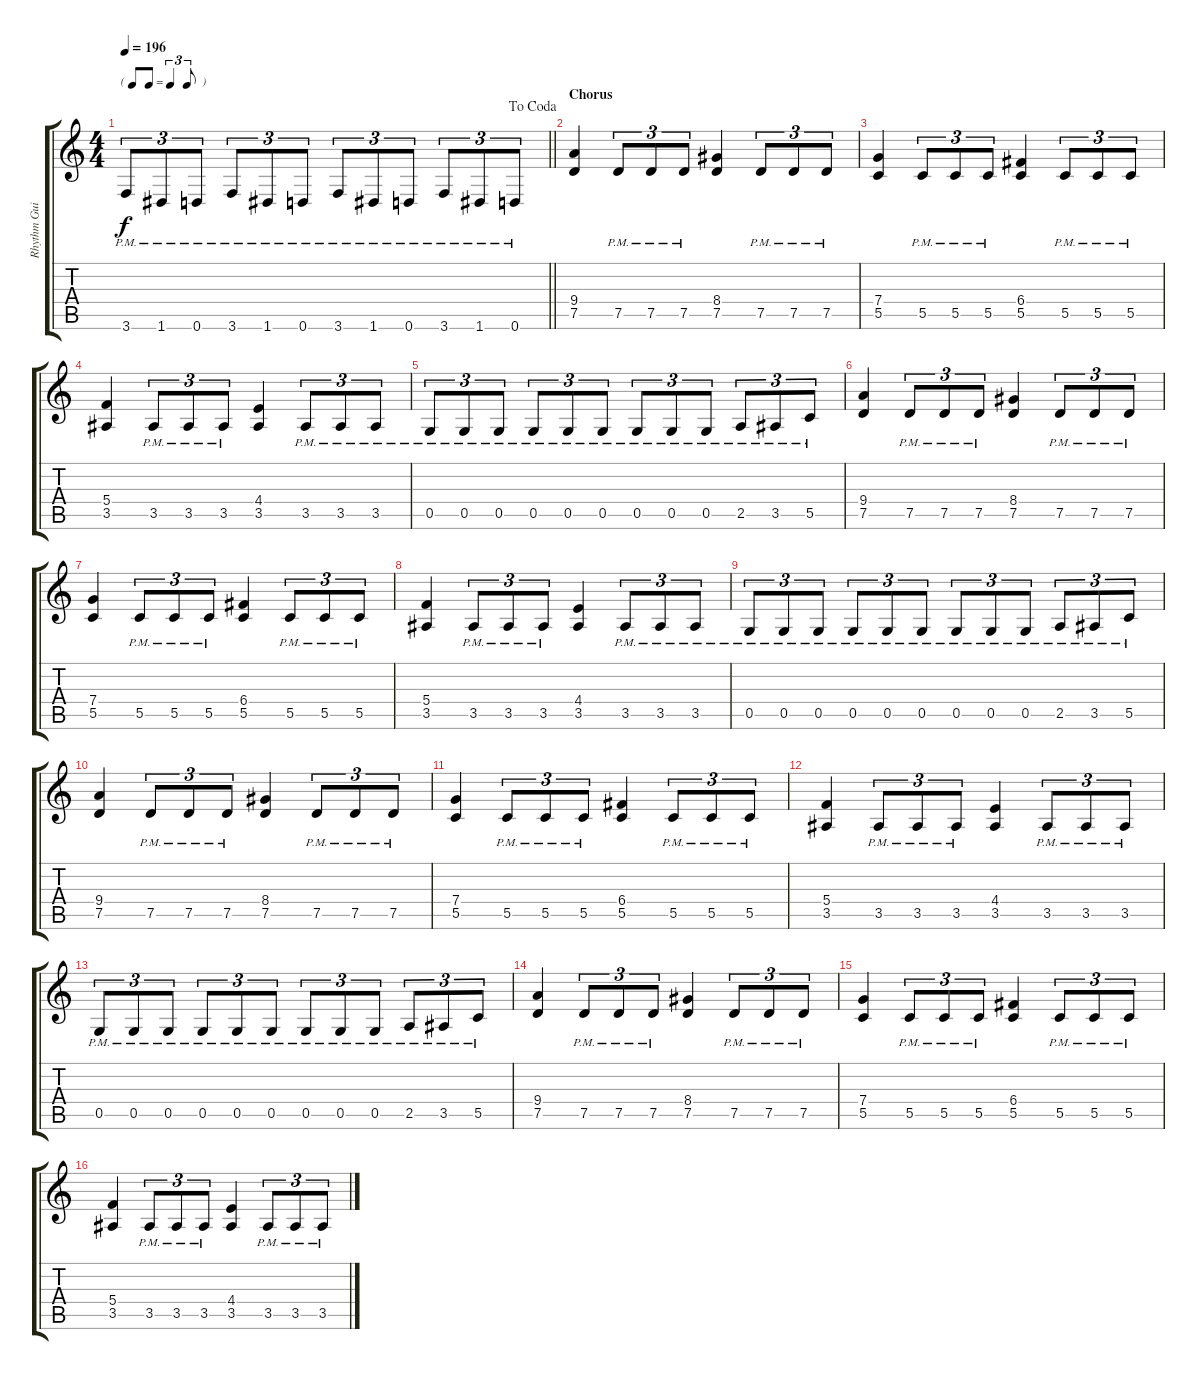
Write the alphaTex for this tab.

\track ("Rhythm Guitar 1" "Rhythm Gui") {instrument distortionguitar}
\staff {score tabs}
\tuning (D4 A3 F3 C3 G2 D2) {hide}
\ts (4 4)
\tf triplet8th
\jump dacoda
\tempo 196
\clef g2
\barLineRight lightlight
\ks c
3.6{pm}.8{tu (3 2) dy f} 1.6{pm}.8{tu (3 2)} 0.6{pm}.8{tu (3 2)} 3.6{pm}.8{tu (3 2)} 1.6{pm}.8{tu (3 2)} 0.6{pm}.8{tu (3 2)} 3.6{pm}.8{tu (3 2)} 1.6{pm}.8{tu (3 2)} 0.6{pm}.8{tu (3 2)} 3.6{pm}.8{tu (3 2)} 1.6{pm}.8{tu (3 2)} 0.6{pm}.8{tu (3 2)} |
\section ("" "Chorus")
(9.4 7.5).4 7.5{pm}.8{tu (3 2)} 7.5{pm}.8{tu (3 2)} 7.5{pm}.8{tu (3 2)} (8.4 7.5).4 7.5{pm}.8{tu (3 2)} 7.5{pm}.8{tu (3 2)} 7.5{pm}.8{tu (3 2)} |
(7.4 5.5).4 5.5{pm}.8{tu (3 2)} 5.5{pm}.8{tu (3 2)} 5.5{pm}.8{tu (3 2)} (6.4 5.5).4 5.5{pm}.8{tu (3 2)} 5.5{pm}.8{tu (3 2)} 5.5{pm}.8{tu (3 2)} |
(5.4 3.5).4 3.5{pm}.8{tu (3 2)} 3.5{pm}.8{tu (3 2)} 3.5{pm}.8{tu (3 2)} (4.4 3.5).4 3.5{pm}.8{tu (3 2)} 3.5{pm}.8{tu (3 2)} 3.5{pm}.8{tu (3 2)} |
0.5{pm}.8{tu (3 2)} 0.5{pm}.8{tu (3 2)} 0.5{pm}.8{tu (3 2)} 0.5{pm}.8{tu (3 2)} 0.5{pm}.8{tu (3 2)} 0.5{pm}.8{tu (3 2)} 0.5{pm}.8{tu (3 2)} 0.5{pm}.8{tu (3 2)} 0.5{pm}.8{tu (3 2)} 2.5{pm}.8{tu (3 2)} 3.5{pm}.8{tu (3 2)} 5.5{pm}.8{tu (3 2)} |
(9.4 7.5).4 7.5{pm}.8{tu (3 2)} 7.5{pm}.8{tu (3 2)} 7.5{pm}.8{tu (3 2)} (8.4 7.5).4 7.5{pm}.8{tu (3 2)} 7.5{pm}.8{tu (3 2)} 7.5{pm}.8{tu (3 2)} |
(7.4 5.5).4 5.5{pm}.8{tu (3 2)} 5.5{pm}.8{tu (3 2)} 5.5{pm}.8{tu (3 2)} (6.4 5.5).4 5.5{pm}.8{tu (3 2)} 5.5{pm}.8{tu (3 2)} 5.5{pm}.8{tu (3 2)} |
(5.4 3.5).4 3.5{pm}.8{tu (3 2)} 3.5{pm}.8{tu (3 2)} 3.5{pm}.8{tu (3 2)} (4.4 3.5).4 3.5{pm}.8{tu (3 2)} 3.5{pm}.8{tu (3 2)} 3.5{pm}.8{tu (3 2)} |
0.5{pm}.8{tu (3 2)} 0.5{pm}.8{tu (3 2)} 0.5{pm}.8{tu (3 2)} 0.5{pm}.8{tu (3 2)} 0.5{pm}.8{tu (3 2)} 0.5{pm}.8{tu (3 2)} 0.5{pm}.8{tu (3 2)} 0.5{pm}.8{tu (3 2)} 0.5{pm}.8{tu (3 2)} 2.5{pm}.8{tu (3 2)} 3.5{pm}.8{tu (3 2)} 5.5{pm}.8{tu (3 2)} |
(9.4 7.5).4 7.5{pm}.8{tu (3 2)} 7.5{pm}.8{tu (3 2)} 7.5{pm}.8{tu (3 2)} (8.4 7.5).4 7.5{pm}.8{tu (3 2)} 7.5{pm}.8{tu (3 2)} 7.5{pm}.8{tu (3 2)} |
(7.4 5.5).4 5.5{pm}.8{tu (3 2)} 5.5{pm}.8{tu (3 2)} 5.5{pm}.8{tu (3 2)} (6.4 5.5).4 5.5{pm}.8{tu (3 2)} 5.5{pm}.8{tu (3 2)} 5.5{pm}.8{tu (3 2)} |
(5.4 3.5).4 3.5{pm}.8{tu (3 2)} 3.5{pm}.8{tu (3 2)} 3.5{pm}.8{tu (3 2)} (4.4 3.5).4 3.5{pm}.8{tu (3 2)} 3.5{pm}.8{tu (3 2)} 3.5{pm}.8{tu (3 2)} |
0.5{pm}.8{tu (3 2)} 0.5{pm}.8{tu (3 2)} 0.5{pm}.8{tu (3 2)} 0.5{pm}.8{tu (3 2)} 0.5{pm}.8{tu (3 2)} 0.5{pm}.8{tu (3 2)} 0.5{pm}.8{tu (3 2)} 0.5{pm}.8{tu (3 2)} 0.5{pm}.8{tu (3 2)} 2.5{pm}.8{tu (3 2)} 3.5{pm}.8{tu (3 2)} 5.5{pm}.8{tu (3 2)} |
(9.4 7.5).4 7.5{pm}.8{tu (3 2)} 7.5{pm}.8{tu (3 2)} 7.5{pm}.8{tu (3 2)} (8.4 7.5).4 7.5{pm}.8{tu (3 2)} 7.5{pm}.8{tu (3 2)} 7.5{pm}.8{tu (3 2)} |
(7.4 5.5).4 5.5{pm}.8{tu (3 2)} 5.5{pm}.8{tu (3 2)} 5.5{pm}.8{tu (3 2)} (6.4 5.5).4 5.5{pm}.8{tu (3 2)} 5.5{pm}.8{tu (3 2)} 5.5{pm}.8{tu (3 2)} |
(5.4 3.5).4 3.5{pm}.8{tu (3 2)} 3.5{pm}.8{tu (3 2)} 3.5{pm}.8{tu (3 2)} (4.4 3.5).4 3.5{pm}.8{tu (3 2)} 3.5{pm}.8{tu (3 2)} 3.5{pm}.8{tu (3 2)}
